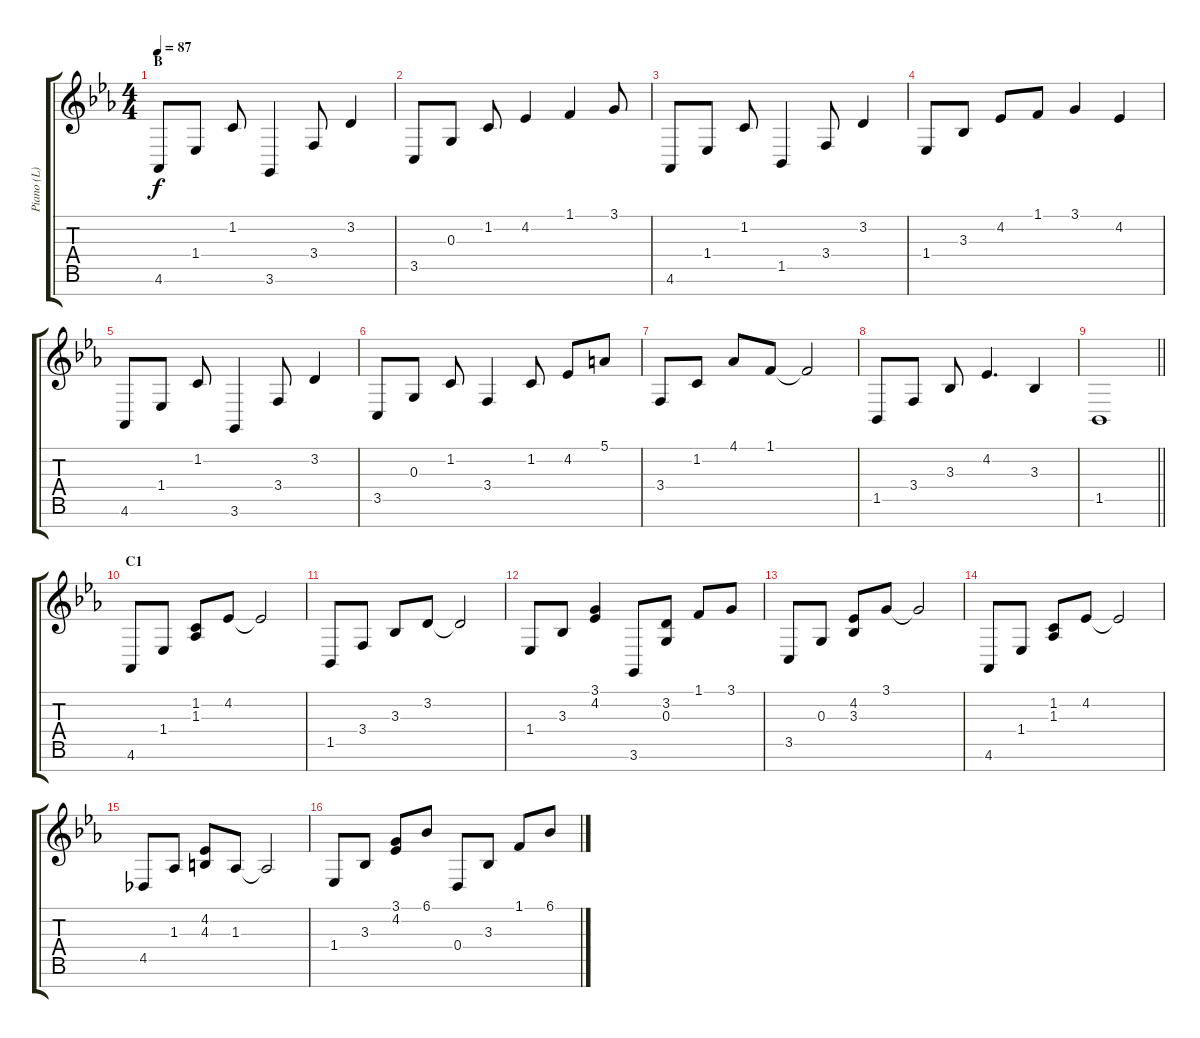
\track ("Piano (L)" "Piano (L)") {instrument acousticgrandpiano}
\staff {score tabs}
\tuning (E4 B3 G3 D3 A2 E2 B1) {hide}
\ts (4 4)
\section ("" "B")
\tempo 87
\clef g2
\ks eb
4.6.8{dy f} 1.4.8 1.2.8 3.6.4 3.4.8 3.2.4 |
3.5.8 0.3.8 1.2.8 4.2.4 1.1.4 3.1.8 |
4.6.8 1.4.8 1.2.8 1.5.4 3.4.8 3.2.4 |
1.4.8 3.3.8 4.2.8 1.1.8 3.1.4 4.2.4 |
4.6.8 1.4.8 1.2.8 3.6.4 3.4.8 3.2.4 |
3.5.8 0.3.8 1.2.8 3.4.4 1.2.8 4.2.8 5.1.8 |
3.4.8 1.2.8 4.1.8 1.1.8 1.1{t}.2 |
1.5.8 3.4.8 3.3.8 4.2.4{d} 3.3.4 |
\barLineRight lightlight
1.5.1 |
\section ("" "C1")
4.6.8 1.4.8 (1.2 1.3).8 4.2.8 4.2{t}.2 |
1.5.8 3.4.8 3.3.8 3.2.8 3.2{t}.2 |
1.4.8 3.3.8 (3.1 4.2).4 3.6.8 (3.2 0.3).8 1.1.8 3.1.8 |
3.5.8 0.3.8 (4.2 3.3).8 3.1.8 3.1{t}.2 |
4.6.8 1.4.8 (1.2 1.3).8 4.2.8 4.2{t}.2 |
4.5.8 1.3.8 (4.2 4.3).8 1.3.8 1.3{t}.2 |
1.4.8 3.3.8 (3.1 4.2).8 6.1.8 0.4.8 3.3.8 1.1.8 6.1.8
